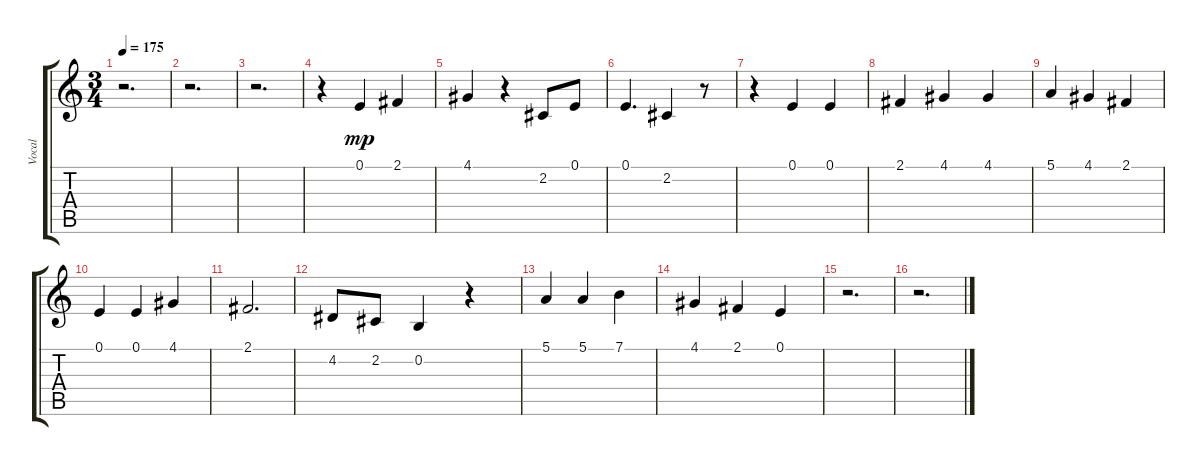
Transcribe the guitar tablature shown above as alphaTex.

\track ("Vocal" "Vocal") {instrument fx8scifi}
\staff {score tabs}
\tuning (E4 B3 G3 D3 A2 E2) {hide}
\ts (3 4)
\tempo 175
\clef g2
\ks c
r.2{d dy mp} |
r.2{d} |
r.2{d} |
r.4 0.1.4 2.1.4 |
4.1.4 r.4 2.2.8 0.1.8 |
0.1.4{d} 2.2.4 r.8 |
r.4 0.1.4 0.1.4 |
2.1.4 4.1.4 4.1.4 |
5.1.4 4.1.4 2.1.4 |
0.1.4 0.1.4 4.1.4 |
2.1.2{d} |
4.2.8 2.2.8 0.2.4 r.4 |
5.1.4 5.1.4 7.1.4 |
4.1.4 2.1.4 0.1.4 |
r.2{d} |
r.2{d}
